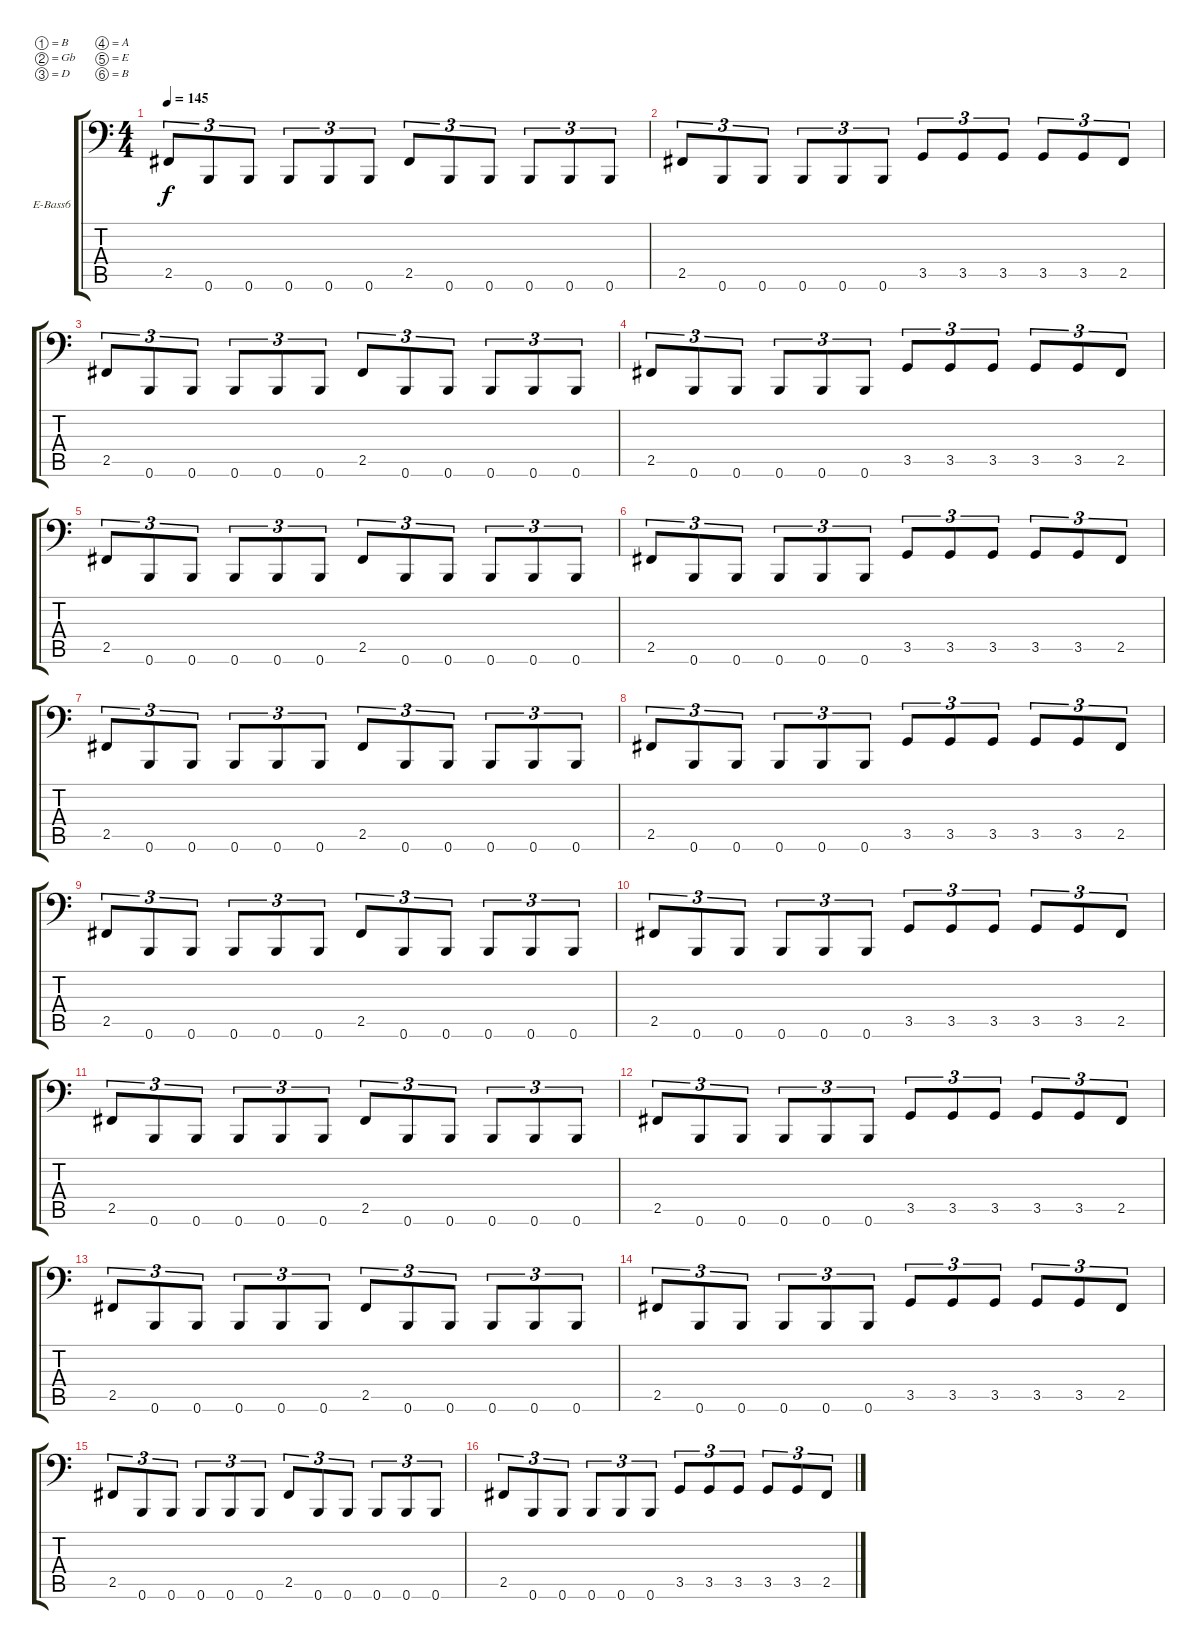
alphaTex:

\bracketExtendMode groupsimilarinstruments
\firstSystemTrackNameOrientation horizontal
\otherSystemsTrackNameOrientation horizontal
\track ("TED LUNDSTROM" "E-Bass6") {instrument electricbasspick}
\staff {score tabs}
\tuning (B2 Gb2 D2 A1 E1 B0)
\ts (4 4)
\tempo 145
\clef f4
\ks c
2.5.8{tu (3 2) dy f} 0.6.8{tu (3 2)} 0.6.8{tu (3 2)} 0.6.8{tu (3 2)} 0.6.8{tu (3 2)} 0.6.8{tu (3 2)} 2.5.8{tu (3 2)} 0.6.8{tu (3 2)} 0.6.8{tu (3 2)} 0.6.8{tu (3 2)} 0.6.8{tu (3 2)} 0.6.8{tu (3 2)} |
2.5.8{tu (3 2)} 0.6.8{tu (3 2)} 0.6.8{tu (3 2)} 0.6.8{tu (3 2)} 0.6.8{tu (3 2)} 0.6.8{tu (3 2)} 3.5.8{tu (3 2)} 3.5.8{tu (3 2)} 3.5.8{tu (3 2)} 3.5.8{tu (3 2)} 3.5.8{tu (3 2)} 2.5.8{tu (3 2)} |
2.5.8{tu (3 2)} 0.6.8{tu (3 2)} 0.6.8{tu (3 2)} 0.6.8{tu (3 2)} 0.6.8{tu (3 2)} 0.6.8{tu (3 2)} 2.5.8{tu (3 2)} 0.6.8{tu (3 2)} 0.6.8{tu (3 2)} 0.6.8{tu (3 2)} 0.6.8{tu (3 2)} 0.6.8{tu (3 2)} |
2.5.8{tu (3 2)} 0.6.8{tu (3 2)} 0.6.8{tu (3 2)} 0.6.8{tu (3 2)} 0.6.8{tu (3 2)} 0.6.8{tu (3 2)} 3.5.8{tu (3 2)} 3.5.8{tu (3 2)} 3.5.8{tu (3 2)} 3.5.8{tu (3 2)} 3.5.8{tu (3 2)} 2.5.8{tu (3 2)} |
2.5.8{tu (3 2)} 0.6.8{tu (3 2)} 0.6.8{tu (3 2)} 0.6.8{tu (3 2)} 0.6.8{tu (3 2)} 0.6.8{tu (3 2)} 2.5.8{tu (3 2)} 0.6.8{tu (3 2)} 0.6.8{tu (3 2)} 0.6.8{tu (3 2)} 0.6.8{tu (3 2)} 0.6.8{tu (3 2)} |
2.5.8{tu (3 2)} 0.6.8{tu (3 2)} 0.6.8{tu (3 2)} 0.6.8{tu (3 2)} 0.6.8{tu (3 2)} 0.6.8{tu (3 2)} 3.5.8{tu (3 2)} 3.5.8{tu (3 2)} 3.5.8{tu (3 2)} 3.5.8{tu (3 2)} 3.5.8{tu (3 2)} 2.5.8{tu (3 2)} |
2.5.8{tu (3 2)} 0.6.8{tu (3 2)} 0.6.8{tu (3 2)} 0.6.8{tu (3 2)} 0.6.8{tu (3 2)} 0.6.8{tu (3 2)} 2.5.8{tu (3 2)} 0.6.8{tu (3 2)} 0.6.8{tu (3 2)} 0.6.8{tu (3 2)} 0.6.8{tu (3 2)} 0.6.8{tu (3 2)} |
2.5.8{tu (3 2)} 0.6.8{tu (3 2)} 0.6.8{tu (3 2)} 0.6.8{tu (3 2)} 0.6.8{tu (3 2)} 0.6.8{tu (3 2)} 3.5.8{tu (3 2)} 3.5.8{tu (3 2)} 3.5.8{tu (3 2)} 3.5.8{tu (3 2)} 3.5.8{tu (3 2)} 2.5.8{tu (3 2)} |
2.5.8{tu (3 2)} 0.6.8{tu (3 2)} 0.6.8{tu (3 2)} 0.6.8{tu (3 2)} 0.6.8{tu (3 2)} 0.6.8{tu (3 2)} 2.5.8{tu (3 2)} 0.6.8{tu (3 2)} 0.6.8{tu (3 2)} 0.6.8{tu (3 2)} 0.6.8{tu (3 2)} 0.6.8{tu (3 2)} |
2.5.8{tu (3 2)} 0.6.8{tu (3 2)} 0.6.8{tu (3 2)} 0.6.8{tu (3 2)} 0.6.8{tu (3 2)} 0.6.8{tu (3 2)} 3.5.8{tu (3 2)} 3.5.8{tu (3 2)} 3.5.8{tu (3 2)} 3.5.8{tu (3 2)} 3.5.8{tu (3 2)} 2.5.8{tu (3 2)} |
2.5.8{tu (3 2)} 0.6.8{tu (3 2)} 0.6.8{tu (3 2)} 0.6.8{tu (3 2)} 0.6.8{tu (3 2)} 0.6.8{tu (3 2)} 2.5.8{tu (3 2)} 0.6.8{tu (3 2)} 0.6.8{tu (3 2)} 0.6.8{tu (3 2)} 0.6.8{tu (3 2)} 0.6.8{tu (3 2)} |
2.5.8{tu (3 2)} 0.6.8{tu (3 2)} 0.6.8{tu (3 2)} 0.6.8{tu (3 2)} 0.6.8{tu (3 2)} 0.6.8{tu (3 2)} 3.5.8{tu (3 2)} 3.5.8{tu (3 2)} 3.5.8{tu (3 2)} 3.5.8{tu (3 2)} 3.5.8{tu (3 2)} 2.5.8{tu (3 2)} |
2.5.8{tu (3 2)} 0.6.8{tu (3 2)} 0.6.8{tu (3 2)} 0.6.8{tu (3 2)} 0.6.8{tu (3 2)} 0.6.8{tu (3 2)} 2.5.8{tu (3 2)} 0.6.8{tu (3 2)} 0.6.8{tu (3 2)} 0.6.8{tu (3 2)} 0.6.8{tu (3 2)} 0.6.8{tu (3 2)} |
2.5.8{tu (3 2)} 0.6.8{tu (3 2)} 0.6.8{tu (3 2)} 0.6.8{tu (3 2)} 0.6.8{tu (3 2)} 0.6.8{tu (3 2)} 3.5.8{tu (3 2)} 3.5.8{tu (3 2)} 3.5.8{tu (3 2)} 3.5.8{tu (3 2)} 3.5.8{tu (3 2)} 2.5.8{tu (3 2)} |
2.5.8{tu (3 2)} 0.6.8{tu (3 2)} 0.6.8{tu (3 2)} 0.6.8{tu (3 2)} 0.6.8{tu (3 2)} 0.6.8{tu (3 2)} 2.5.8{tu (3 2)} 0.6.8{tu (3 2)} 0.6.8{tu (3 2)} 0.6.8{tu (3 2)} 0.6.8{tu (3 2)} 0.6.8{tu (3 2)} |
2.5.8{tu (3 2)} 0.6.8{tu (3 2)} 0.6.8{tu (3 2)} 0.6.8{tu (3 2)} 0.6.8{tu (3 2)} 0.6.8{tu (3 2)} 3.5.8{tu (3 2)} 3.5.8{tu (3 2)} 3.5.8{tu (3 2)} 3.5.8{tu (3 2)} 3.5.8{tu (3 2)} 2.5.8{tu (3 2)}
